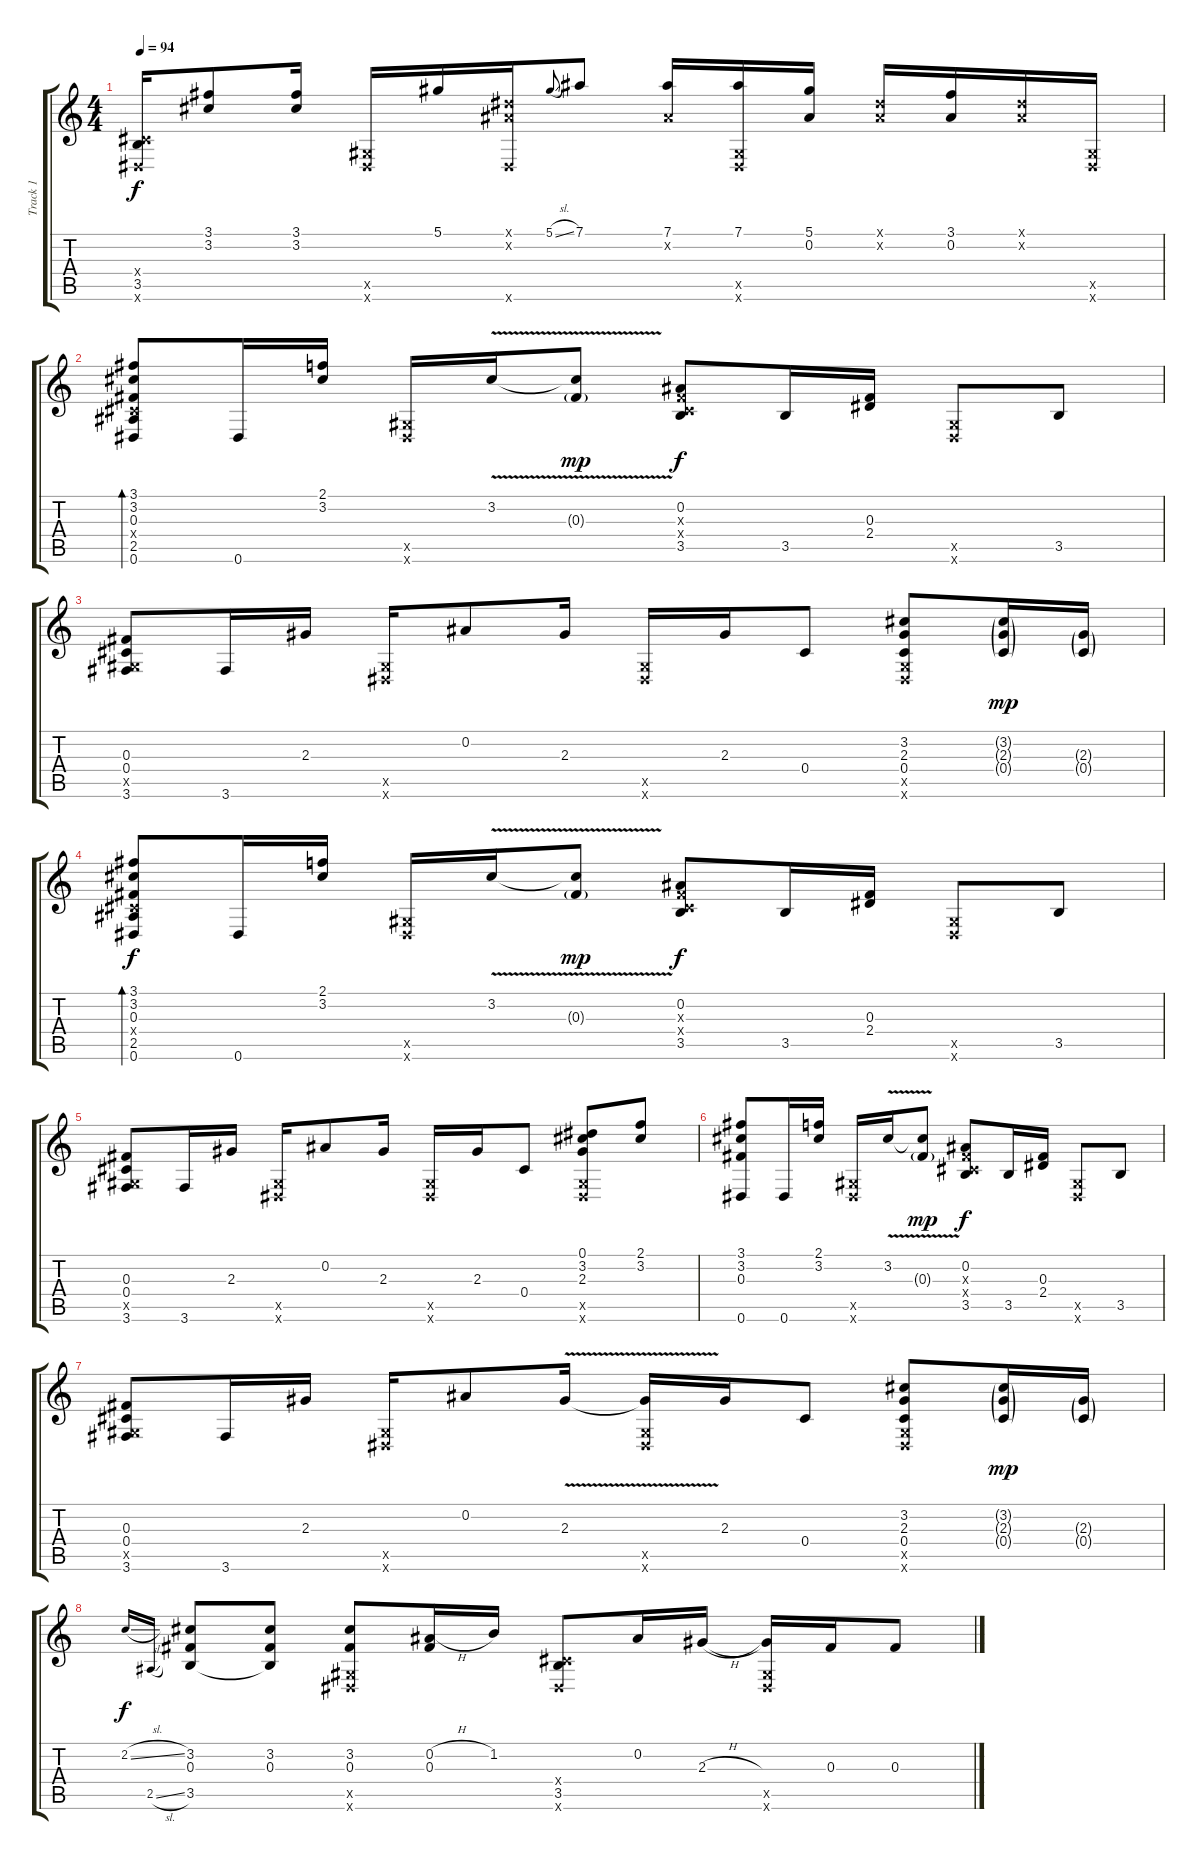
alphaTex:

\track ("Track 1" "Track 1") {instrument acousticguitarsteel}
\staff {score tabs}
\tuning (Eb4 Bb3 Gb3 Db3 Ab2 Eb2) {hide}
\ts (4 4)
\tempo 94
\clef g2
\ks c
(0.4{x} 3.5 0.6{x}).16{dy f} (3.1 3.2).8 (3.1 3.2).16 (0.5{x} 0.6{x}).16 5.1.16 (0.1{x} 0.2{x} 0.6{x}).16 5.1{sl}.8{gr onbeat} 7.1.8 (7.1 0.2{x}).16 (7.1 0.5{x} 0.6{x}).16 (5.1 0.2).16 (0.1{x} 0.2{x}).16 (3.1 0.2).16 (0.1{x} 0.2{x}).16 (0.5{x} 0.6{x}).16 |
(3.1 3.2 0.3 0.4{x} 2.5 0.6).8{bd 60} 0.6.16 (2.1 3.2).16 (0.5{x} 0.6{x}).16 3.2{v}.16 (3.2{t} 0.3{g}).8{dy mp} (0.2 0.3{x} 0.4{x} 3.5).8{dy f} 3.5.16 (0.3 2.4).16 (0.5{x} 0.6{x}).8 3.5.8 |
(0.3 0.4 0.5{x} 3.6).8 3.6.16 2.3.16 (0.5{x} 0.6{x}).16 0.2.8 2.3.16 (0.5{x} 0.6{x}).16 2.3.16 0.4.8 (3.2 2.3 0.4 0.5{x} 0.6{x}).8 (3.2{g} 2.3{g} 0.4{g}).16{dy mp} (2.3{g} 0.4{g}).16 |
(3.1 3.2 0.3 0.4{x} 2.5 0.6).8{bd 60 dy f} 0.6.16 (2.1 3.2).16 (0.5{x} 0.6{x}).16 3.2{v}.16 (3.2{t} 0.3{g}).8{dy mp} (0.2 0.3{x} 0.4{x} 3.5).8{dy f} 3.5.16 (0.3 2.4).16 (0.5{x} 0.6{x}).8 3.5.8 |
(0.3 0.4 0.5{x} 3.6).8 3.6.16 2.3.16 (0.5{x} 0.6{x}).16 0.2.8 2.3.16 (0.5{x} 0.6{x}).16 2.3.16 0.4.8 (0.1 3.2 2.3 0.5{x} 0.6{x}).8 (2.1 3.2).8 |
(3.1 3.2 0.3 0.6).8 0.6.16 (2.1 3.2).16 (0.5{x} 0.6{x}).16 3.2{v}.16 (3.2{t} 0.3{g}).8{dy mp} (0.2 0.3{x} 0.4{x} 3.5).8{dy f} 3.5.16 (0.3 2.4).16 (0.5{x} 0.6{x}).8 3.5.8 |
(0.3 0.4 0.5{x} 3.6).8 3.6.16 2.3.16 (0.5{x} 0.6{x}).16 0.2.8 2.3{v}.16 (2.3{t} 0.5{x} 0.6{x}).16 2.3.16 0.4.8 (3.2 2.3 0.4 0.5{x} 0.6{x}).8 (3.2{g} 2.3{g} 0.4{g}).16{dy mp} (2.3{g} 0.4{g}).16 |
2.2{sl}.16{gr onbeat dy f} 2.5{sl}.16{gr onbeat} (3.2 0.3 3.5).8 (3.2 0.3 3.5{t}).8 (3.2 0.3 0.5{x} 0.6{x}).8 (0.2{h} 0.3).16 1.2.16 (0.4{x} 3.5 0.6{x}).8 0.2.16 2.3{h}.16 (2.3{t} 0.5{x} 0.6{x}).16 0.3.16 0.3.8
